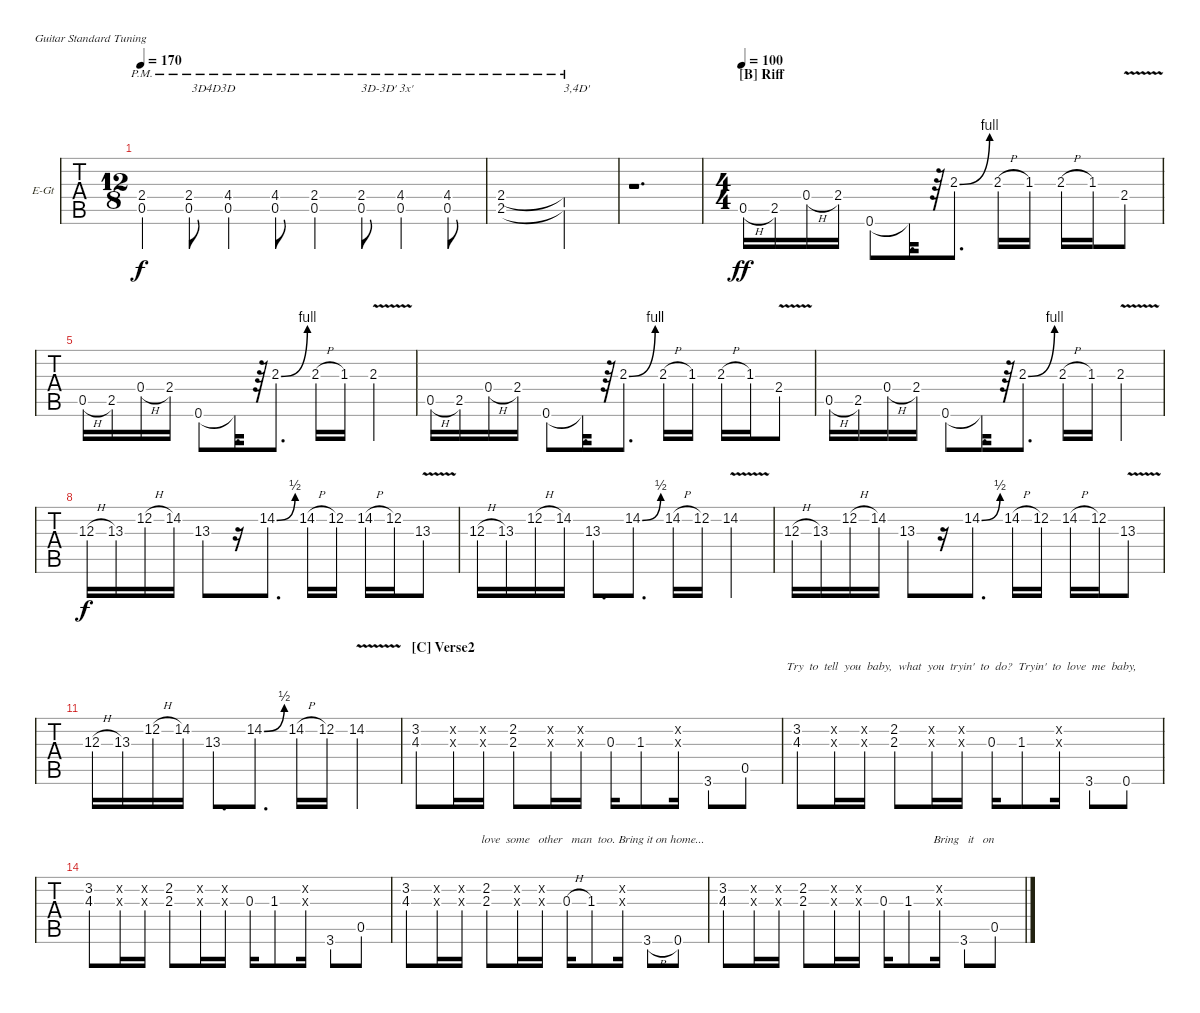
\bracketExtendMode nobrackets
\firstSystemTrackNameOrientation horizontal
\otherSystemsTrackNameOrientation horizontal
\defaultBarNumberDisplay FirstOfSystem
\track ("Electric Guitar" "E-Gt") {instrument distortionguitar}
\staff {tabs}
\tuning (E4 B3 G3 D3 A2 E2)
\ts (12 8)
\tempo 170
\clef g2
\ks c
(2.4{pm} 0.5{pm}).4{lyrics (0 "") lyrics (1 "") lyrics (2 "") lyrics (3 "") lyrics (4 "") dy f} (2.4{pm} 0.5{pm}).8{txt " 3D4D3D" lyrics (0 "") lyrics (1 "") lyrics (2 "") lyrics (3 "") lyrics (4 "")} (4.4{pm} 0.5{pm}).4{lyrics (0 "") lyrics (1 "") lyrics (2 "") lyrics (3 "") lyrics (4 "")} (4.4{pm} 0.5{pm}).8{lyrics (0 "") lyrics (1 "") lyrics (2 "") lyrics (3 "") lyrics (4 "")} (2.4{pm} 0.5{pm}).4{lyrics (0 "") lyrics (1 "") lyrics (2 "") lyrics (3 "") lyrics (4 "")} (2.4{pm} 0.5{pm}).8{txt "3D-3D' 3x'" lyrics (0 "") lyrics (1 "") lyrics (2 "") lyrics (3 "") lyrics (4 "")} (4.4{pm} 0.5{pm}).4{lyrics (0 "") lyrics (1 "") lyrics (2 "") lyrics (3 "") lyrics (4 "")} (4.4{pm} 0.5{pm}).8{lyrics (0 "") lyrics (1 "") lyrics (2 "") lyrics (3 "") lyrics (4 "")} |
(2.4{pm} 2.5{pm}).1{lyrics (0 "") lyrics (1 "") lyrics (2 "") lyrics (3 "") lyrics (4 "")} (2.4{pm t} 2.5{pm t}).2{txt "3,4D'" lyrics (0 "") lyrics (1 "") lyrics (2 "") lyrics (3 "") lyrics (4 "")} |
r.1{d} |
\ts (4 4)
\beaming (8 2 2 2 2)
\section ("B" "Riff")
\tempo 100
0.5{h}.16{dy ff} 2.5.16 0.4{h}.16 2.4.16 0.6.8 0.6{t}.32{d} r.64 2.3{be (bend 0 0 60 4)}.8{d} 2.3{h}.16 1.3.16 2.3{h}.16 1.3.16 2.4{v}.8 |
0.5{h}.16 2.5.16 0.4{h}.16 2.4.16 0.6.8 0.6{t}.32{d} r.64 2.3{be (bend 0 0 60 4)}.8{d} 2.3{h}.16 1.3.16 2.3{v}.4 |
0.5{h}.16 2.5.16 0.4{h}.16 2.4.16 0.6.8 0.6{t}.32{d} r.64 2.3{be (bend 0 0 60 4)}.8{d} 2.3{h}.16 1.3.16 2.3{h}.16 1.3.16 2.4{v}.8 |
\scale
0.337326 0.5{h}.16 2.5.16 0.4{h}.16 2.4.16 0.6.8 0.6{t}.32{d} r.64 2.3{be (bend 0 0 60 4)}.8{d} 2.3{h}.16 1.3.16 2.3{v}.4 |
\scale
0.350254 12.3{h}.16{dy f} 13.3.16 12.2{h}.16 14.2.16 13.3.8 r.16 14.2{be (bend 0 0 59.4 2)}.8{d} 14.2{h}.16 12.2.16 14.2{h}.16 12.2.16 13.3{v}.8 |
\scale
0.311683 12.3{h}.16 13.3.16 12.2{h}.16 14.2.16 13.3.8{d} 14.2{be (bend 0 0 60 2)}.8{d} 14.2{h}.16 12.2.16 14.2{v}.4 |
12.3{h}.16 13.3.16 12.2{h}.16 14.2.16 13.3.8 r.16 14.2{be (bend 0 0 59.4 2)}.8{d} 14.2{h}.16 12.2.16 14.2{h}.16 12.2.16 13.3{v}.8 |
12.3{h}.16{lyrics (0 "") lyrics (1 "") lyrics (2 "") lyrics (3 "") lyrics (4 "")} 13.3.16{lyrics (0 "") lyrics (1 "") lyrics (2 "") lyrics (3 "") lyrics (4 "")} 12.2{h}.16{lyrics (0 "") lyrics (1 "") lyrics (2 "") lyrics (3 "") lyrics (4 "")} 14.2.16{lyrics (0 "") lyrics (1 "") lyrics (2 "") lyrics (3 "") lyrics (4 "")} 13.3.8{d lyrics (0 "") lyrics (1 "") lyrics (2 "") lyrics (3 "") lyrics (4 "")} 14.2{be (bend 0 0 60 2)}.8{d lyrics (0 "") lyrics (1 "") lyrics (2 "") lyrics (3 "") lyrics (4 "")} 14.2{h}.16{lyrics (0 "") lyrics (1 "") lyrics (2 "") lyrics (3 "") lyrics (4 "")} 12.2.16{lyrics (0 "") lyrics (1 "") lyrics (2 "") lyrics (3 "") lyrics (4 "")} 14.2{v}.4{lyrics (0 "") lyrics (1 "") lyrics (2 "") lyrics (3 "") lyrics (4 "")} |
\section ("C" "Verse2")
(3.2 4.3).8{lyrics (0 "") lyrics (1 "") lyrics (2 "") lyrics (3 "") lyrics (4 "")} (0.2{x} 0.3{x}).16{lyrics (0 "") lyrics (1 "") lyrics (2 "") lyrics (3 "") lyrics (4 "")} (0.2{x} 0.3{x}).16{lyrics (0 "") lyrics (1 "") lyrics (2 "") lyrics (3 "") lyrics (4 "")} (2.2 2.3).8{lyrics (0 "") lyrics (1 "") lyrics (2 "") lyrics (3 "") lyrics (4 "")} (0.2{x} 0.3{x}).16{lyrics (0 "") lyrics (1 "") lyrics (2 "") lyrics (3 "") lyrics (4 "")} (0.2{x} 0.3{x}).16{lyrics (0 "") lyrics (1 "") lyrics (2 "") lyrics (3 "") lyrics (4 "")} 0.3.16{lyrics (0 "") lyrics (1 "") lyrics (2 "") lyrics (3 "") lyrics (4 "")} 1.3.8{lyrics (0 "") lyrics (1 "") lyrics (2 "") lyrics (3 "") lyrics (4 "")} (0.2{x} 0.3{x}).16{lyrics (0 "") lyrics (1 "") lyrics (2 "") lyrics (3 "") lyrics (4 "")} 3.6.8{lyrics (0 "") lyrics (1 "") lyrics (2 "") lyrics (3 "") lyrics (4 "")} 0.5.8{lyrics (0 "") lyrics (1 "") lyrics (2 "") lyrics (3 "") lyrics (4 "")} |
(3.2 4.3).8{lyrics (0 "") lyrics (1 "") lyrics (2 "") lyrics (3 "") lyrics (4 "")} (0.2{x} 0.3{x}).16{lyrics (0 "") lyrics (1 "") lyrics (2 "") lyrics (3 "") lyrics (4 "")} (0.2{x} 0.3{x}).16{lyrics (0 "") lyrics (1 "") lyrics (2 "") lyrics (3 "") lyrics (4 "")} (2.2 2.3).8{lyrics (0 "") lyrics (1 "") lyrics (2 "") lyrics (3 "") lyrics (4 "")} (0.2{x} 0.3{x}).16{lyrics (0 "") lyrics (1 "") lyrics (2 "") lyrics (3 "") lyrics (4 "")} (0.2{x} 0.3{x}).16{lyrics (0 "") lyrics (1 "Try  to  tell  you  baby,  what  you  tryin'  to  do?  Tryin'  to  love  me  baby,") lyrics (2 "") lyrics (3 "") lyrics (4 "")} 0.3.16{lyrics (0 "") lyrics (1 "") lyrics (2 "") lyrics (3 "") lyrics (4 "")} 1.3.8{lyrics (0 "") lyrics (1 "") lyrics (2 "") lyrics (3 "") lyrics (4 "")} (0.2{x} 0.3{x}).16{lyrics (0 "") lyrics (1 "") lyrics (2 "") lyrics (3 "") lyrics (4 "")} 3.6.8{lyrics (0 "") lyrics (1 "") lyrics (2 "") lyrics (3 "") lyrics (4 "")} 0.6.8{lyrics (0 "") lyrics (1 "") lyrics (2 "") lyrics (3 "") lyrics (4 "")} |
(3.2 4.3).8{lyrics (0 "") lyrics (1 "") lyrics (2 "") lyrics (3 "") lyrics (4 "")} (0.2{x} 0.3{x}).16{lyrics (0 "") lyrics (1 "") lyrics (2 "") lyrics (3 "") lyrics (4 "")} (0.2{x} 0.3{x}).16{lyrics (0 "") lyrics (1 "") lyrics (2 "") lyrics (3 "") lyrics (4 "")} (2.2 2.3).8{lyrics (0 "") lyrics (1 "") lyrics (2 "") lyrics (3 "") lyrics (4 "")} (0.2{x} 0.3{x}).16{lyrics (0 "") lyrics (1 "") lyrics (2 "") lyrics (3 "") lyrics (4 "")} (0.2{x} 0.3{x}).16{lyrics (0 "") lyrics (1 "") lyrics (2 "") lyrics (3 "") lyrics (4 "")} 0.3.16{lyrics (0 "") lyrics (1 "") lyrics (2 "") lyrics (3 "") lyrics (4 "")} 1.3.8{lyrics (0 "") lyrics (1 "") lyrics (2 "") lyrics (3 "") lyrics (4 "")} (0.2{x} 0.3{x}).16{lyrics (0 "") lyrics (1 "") lyrics (2 "") lyrics (3 "") lyrics (4 "")} 3.6.8{lyrics (0 "") lyrics (1 "") lyrics (2 "") lyrics (3 "") lyrics (4 "")} 0.5.8{lyrics (0 "") lyrics (1 "") lyrics (2 "") lyrics (3 "") lyrics (4 "")} |
\scale
0.476028 (3.2 4.3).8{lyrics (0 "") lyrics (1 "") lyrics (2 "") lyrics (3 "") lyrics (4 "")} (0.2{x} 0.3{x}).16{lyrics (0 "") lyrics (1 "") lyrics (2 "") lyrics (3 "") lyrics (4 "")} (0.2{x} 0.3{x}).16{lyrics (0 "") lyrics (1 "") lyrics (2 "") lyrics (3 "") lyrics (4 "")} (2.2 2.3).8{lyrics (0 "") lyrics (1 "") lyrics (2 "") lyrics (3 "") lyrics (4 "")} (0.2{x} 0.3{x}).16{lyrics (0 "") lyrics (1 "") lyrics (2 "") lyrics (3 "") lyrics (4 "")} (0.2{x} 0.3{x}).16{lyrics (0 "") lyrics (1 "") lyrics (2 "") lyrics (3 "") lyrics (4 "")} 0.3{h}.16{lyrics (0 "") lyrics (1 "") lyrics (2 "") lyrics (3 "") lyrics (4 "")} 1.3.8{lyrics (0 "") lyrics (1 " love  some   other   man  too. Bring it on home...") lyrics (2 "") lyrics (3 "") lyrics (4 "")} (0.2{x} 0.3{x}).16{lyrics (0 "") lyrics (1 "") lyrics (2 "") lyrics (3 "") lyrics (4 "")} 3.6{h}.8{lyrics (0 "") lyrics (1 "") lyrics (2 "") lyrics (3 "") lyrics (4 "")} 0.6.8{lyrics (0 "") lyrics (1 "") lyrics (2 "") lyrics (3 "") lyrics (4 "")} |
\scale
0.326577 (3.2 4.3).8{lyrics (0 "") lyrics (1 "") lyrics (2 "") lyrics (3 "") lyrics (4 "")} (0.2{x} 0.3{x}).16{lyrics (0 "") lyrics (1 "") lyrics (2 "") lyrics (3 "") lyrics (4 "")} (0.2{x} 0.3{x}).16{lyrics (0 "") lyrics (1 "") lyrics (2 "") lyrics (3 "") lyrics (4 "")} (2.2 2.3).8{lyrics (0 "") lyrics (1 "") lyrics (2 "") lyrics (3 "") lyrics (4 "")} (0.2{x} 0.3{x}).16{lyrics (0 "") lyrics (1 "") lyrics (2 "") lyrics (3 "") lyrics (4 "")} (0.2{x} 0.3{x}).16{lyrics (0 "") lyrics (1 "") lyrics (2 "") lyrics (3 "") lyrics (4 "")} 0.3.16{lyrics (0 "") lyrics (1 "") lyrics (2 "") lyrics (3 "") lyrics (4 "")} 1.3.8{lyrics (0 "") lyrics (1 "") lyrics (2 "") lyrics (3 "") lyrics (4 "")} (0.2{x} 0.3{x}).16{lyrics (0 "") lyrics (1 "") lyrics (2 "") lyrics (3 "") lyrics (4 "")} 3.6.8{lyrics (0 "") lyrics (1 "Bring   it   on ") lyrics (2 "") lyrics (3 "") lyrics (4 "")} 0.5.8{lyrics (0 "") lyrics (1 "") lyrics (2 "") lyrics (3 "") lyrics (4 "")}
